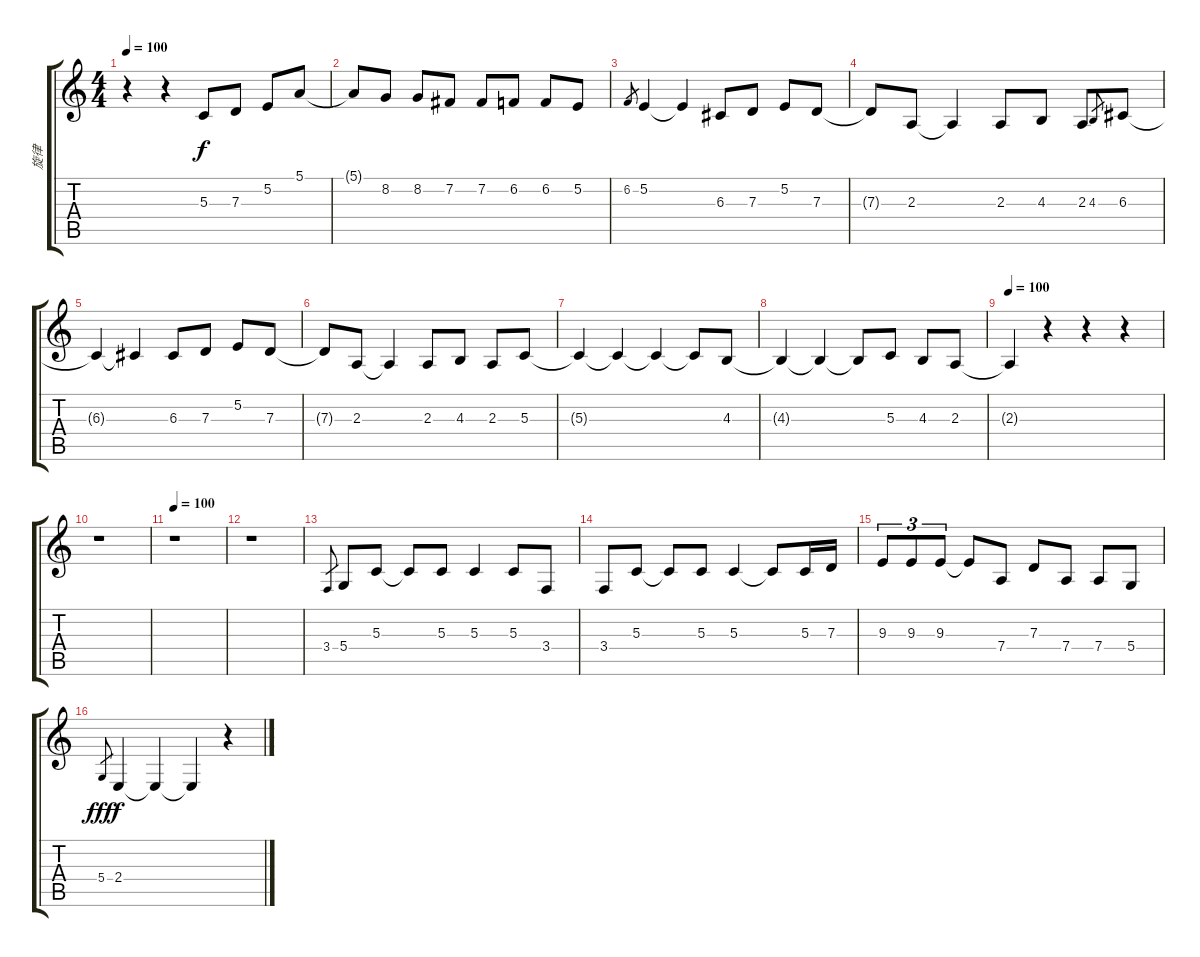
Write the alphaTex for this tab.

\track ("旋律" "旋律") {instrument musicbox}
\staff {score tabs}
\tuning (E4 B3 G3 D3 A2 E2) {hide}
\ts (4 4)
\tempo 100
\clef g2
\ks c
r.4{dy f} r.4 5.3.8 7.3.8 5.2.8 5.1.8 |
5.1{t}.8 8.2.8 8.2.8 7.2.8 7.2.8 6.2.8 6.2.8 5.2.8 |
6.2.8{gr} 5.2.4 5.2{t}.4 6.3.8 7.3.8 5.2.8 7.3.8 |
7.3{t}.8 2.3.8 2.3{t}.4 2.3.8 4.3.8 2.3.8 4.3.8{gr} 6.3.8 |
6.3{t}.4 6.3{t}.4 6.3.8 7.3.8 5.2.8 7.3.8 |
7.3{t}.8 2.3.8 2.3{t}.4 2.3.8 4.3.8 2.3.8 5.3.8 |
5.3{t}.4 5.3{t}.4 5.3{t}.4 5.3{t}.8 4.3.8 |
4.3{t}.4 4.3{t}.4 4.3{t}.8 5.3.8 4.3.8 2.3.8 |
\tempo 100
2.3{t}.4 r.4 r.4 r.4 |
r.1 |
\tempo 100
r.1 |
r.1 |
3.4.8{gr} 5.4.8 5.3.8 5.3{t}.8 5.3.8 5.3.4 5.3.8 3.4.8 |
3.4.8 5.3.8 5.3{t}.8 5.3.8 5.3.4 5.3{t}.8 5.3.16 7.3.16 |
9.3.8{tu (3 2)} 9.3.8{tu (3 2)} 9.3.8{tu (3 2)} 9.3{t}.8 7.4.8 7.3.8 7.4.8 7.4.8 5.4.8 |
5.4.8{gr dy fff} 2.4.4{dy f} 2.4{t}.4 2.4{t}.4 r.4
